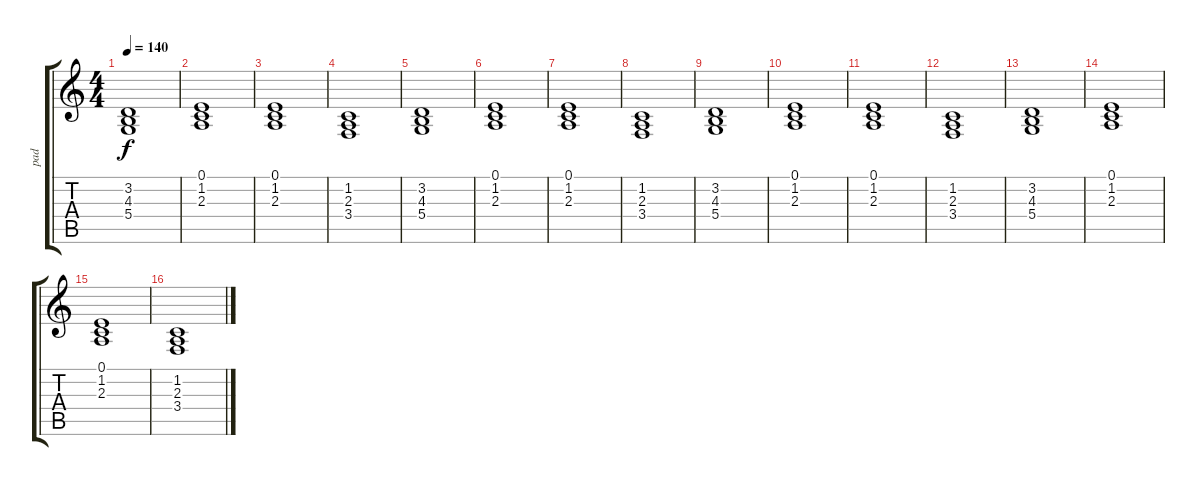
\track ("pad" "pad") {instrument synthstrings1}
\staff {score tabs}
\tuning (E4 B3 G3 D3 A2 E2) {hide}
\ts (4 4)
\tempo 140
\clef g2
\ks c
(3.2 4.3 5.4).1{dy f} |
(0.1 1.2 2.3).1 |
(0.1 1.2 2.3).1 |
(1.2 2.3 3.4).1 |
(3.2 4.3 5.4).1 |
(0.1 1.2 2.3).1 |
(0.1 1.2 2.3).1 |
(1.2 2.3 3.4).1 |
(3.2 4.3 5.4).1 |
(0.1 1.2 2.3).1 |
(0.1 1.2 2.3).1 |
(1.2 2.3 3.4).1 |
(3.2 4.3 5.4).1 |
(0.1 1.2 2.3).1 |
(0.1 1.2 2.3).1 |
(1.2 2.3 3.4).1
